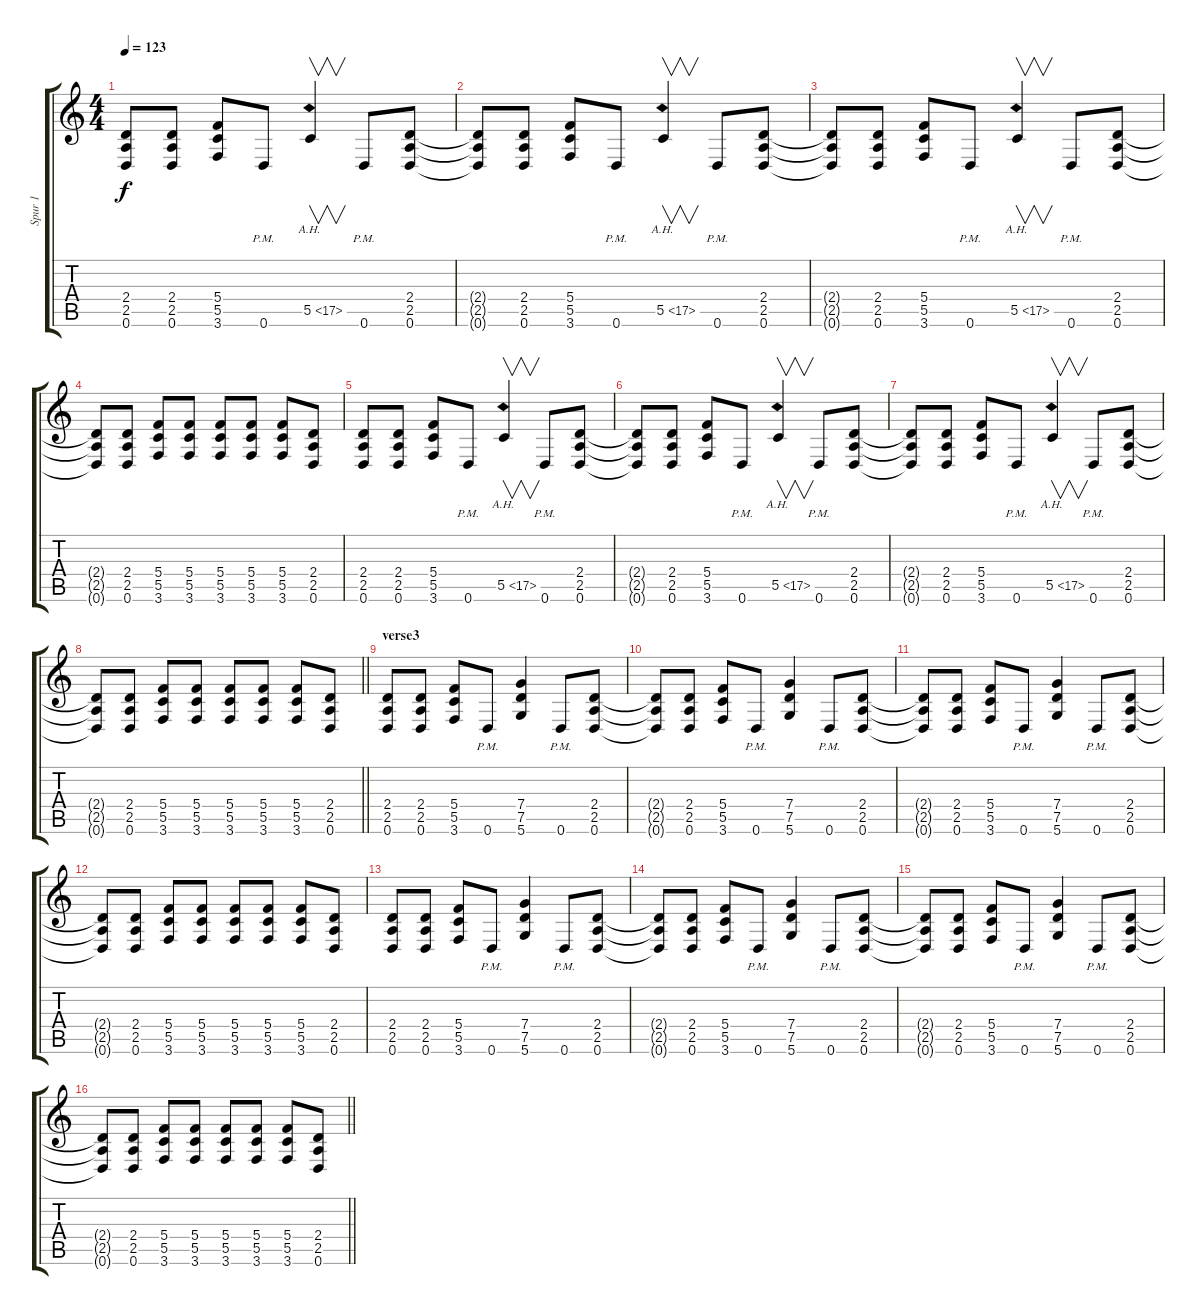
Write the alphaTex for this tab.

\track ("Spur 1" "Spur 1") {instrument overdrivenguitar}
\staff {score tabs}
\tuning (D4 A3 F3 C3 G2 D2) {hide}
\ts (4 4)
\tempo 123
\clef g2
\ks c
(2.4 2.5 0.6).8{dy f} (2.4 2.5 0.6).8 (5.4 5.5 3.6).8 0.6{pm}.8 5.5{ah 12}.4{v} 0.6{pm}.8 (2.4 2.5 0.6).8 |
(2.4{t} 2.5{t} 0.6{t}).8 (2.4 2.5 0.6).8 (5.4 5.5 3.6).8 0.6{pm}.8 5.5{ah 12}.4{v} 0.6{pm}.8 (2.4 2.5 0.6).8 |
(2.4{t} 2.5{t} 0.6{t}).8 (2.4 2.5 0.6).8 (5.4 5.5 3.6).8 0.6{pm}.8 5.5{ah 12}.4{v} 0.6{pm}.8 (2.4 2.5 0.6).8 |
(2.4{t} 2.5{t} 0.6{t}).8 (2.4 2.5 0.6).8 (5.4 5.5 3.6).8 (5.4 5.5 3.6).8 (5.4 5.5 3.6).8 (5.4 5.5 3.6).8 (5.4 5.5 3.6).8 (2.4 2.5 0.6).8 |
(2.4 2.5 0.6).8 (2.4 2.5 0.6).8 (5.4 5.5 3.6).8 0.6{pm}.8 5.5{ah 12}.4{v} 0.6{pm}.8 (2.4 2.5 0.6).8 |
(2.4{t} 2.5{t} 0.6{t}).8 (2.4 2.5 0.6).8 (5.4 5.5 3.6).8 0.6{pm}.8 5.5{ah 12}.4{v} 0.6{pm}.8 (2.4 2.5 0.6).8 |
(2.4{t} 2.5{t} 0.6{t}).8 (2.4 2.5 0.6).8 (5.4 5.5 3.6).8 0.6{pm}.8 5.5{ah 12}.4{v} 0.6{pm}.8 (2.4 2.5 0.6).8 |
\barLineRight lightlight
(2.4{t} 2.5{t} 0.6{t}).8 (2.4 2.5 0.6).8 (5.4 5.5 3.6).8 (5.4 5.5 3.6).8 (5.4 5.5 3.6).8 (5.4 5.5 3.6).8 (5.4 5.5 3.6).8 (2.4 2.5 0.6).8 |
\section ("" "verse3")
(2.4 2.5 0.6).8 (2.4 2.5 0.6).8 (5.4 5.5 3.6).8 0.6{pm}.8 (7.4 7.5 5.6).4 0.6{pm}.8 (2.4 2.5 0.6).8 |
(2.4{t} 2.5{t} 0.6{t}).8 (2.4 2.5 0.6).8 (5.4 5.5 3.6).8 0.6{pm}.8 (7.4 7.5 5.6).4 0.6{pm}.8 (2.4 2.5 0.6).8 |
(2.4{t} 2.5{t} 0.6{t}).8 (2.4 2.5 0.6).8 (5.4 5.5 3.6).8 0.6{pm}.8 (7.4 7.5 5.6).4 0.6{pm}.8 (2.4 2.5 0.6).8 |
(2.4{t} 2.5{t} 0.6{t}).8 (2.4 2.5 0.6).8 (5.4 5.5 3.6).8 (5.4 5.5 3.6).8 (5.4 5.5 3.6).8 (5.4 5.5 3.6).8 (5.4 5.5 3.6).8 (2.4 2.5 0.6).8 |
(2.4 2.5 0.6).8 (2.4 2.5 0.6).8 (5.4 5.5 3.6).8 0.6{pm}.8 (7.4 7.5 5.6).4 0.6{pm}.8 (2.4 2.5 0.6).8 |
(2.4{t} 2.5{t} 0.6{t}).8 (2.4 2.5 0.6).8 (5.4 5.5 3.6).8 0.6{pm}.8 (7.4 7.5 5.6).4 0.6{pm}.8 (2.4 2.5 0.6).8 |
(2.4{t} 2.5{t} 0.6{t}).8 (2.4 2.5 0.6).8 (5.4 5.5 3.6).8 0.6{pm}.8 (7.4 7.5 5.6).4 0.6{pm}.8 (2.4 2.5 0.6).8 |
\barLineRight lightlight
(2.4{t} 2.5{t} 0.6{t}).8 (2.4 2.5 0.6).8 (5.4 5.5 3.6).8 (5.4 5.5 3.6).8 (5.4 5.5 3.6).8 (5.4 5.5 3.6).8 (5.4 5.5 3.6).8 (2.4 2.5 0.6).8
